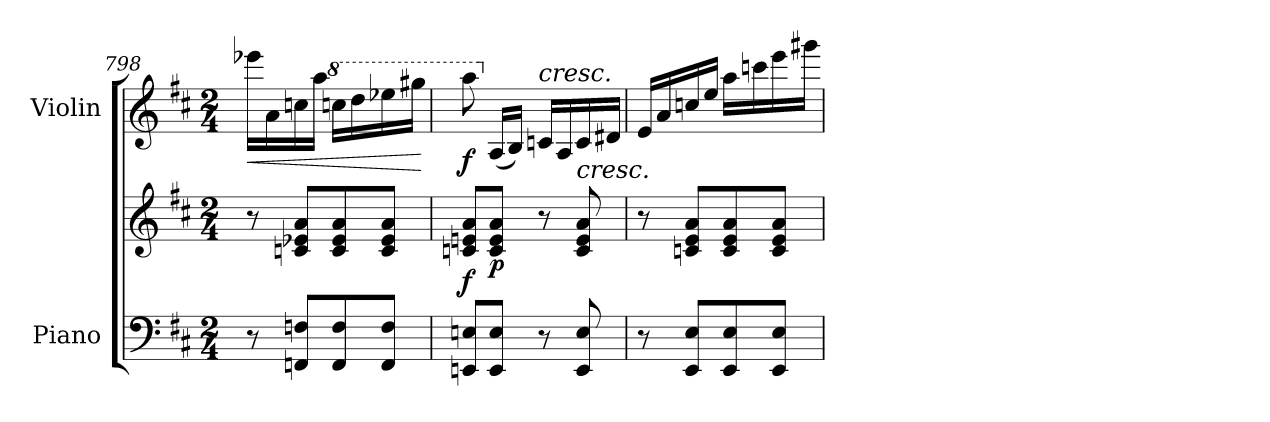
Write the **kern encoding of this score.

**kern	**kern	**dynam	**kern	**dynam
*part2	*part2	*part2	*part1	*part1
*staff3	*staff2	*staff2/3	*staff1	*staff1
*I"Piano	*	*	*I"Violin	*
*I'Pno.	*	*	*I'Vln.	*
*clefF4	*clefG2	*	*clefG2	*
*k[f#c#]	*k[f#c#]	*	*k[f#c#]	*
*M2/4	*M2/4	*	*M2/4	*
=798	=798	=798	=798	=798
!	!	!	!	!LO:HP:b
8r	8r	.	16eee-X\LL	<
.	.	.	16a\	.
8FFn/ 8Fn/L	8cn/ 8e-X/ 8a/L	.	16ccn\	.
.	.	.	16aa\JJ	.
*	*	*	*8va	*
8FF/ 8F/	8c/ 8e-/ 8a/	.	16cccn\LL	.
.	.	.	16ddd\	.
8FF/ 8F/J	8c/ 8e-/ 8a/J	.	16eee-X\	.
.	.	.	16ggg#X\JJ	.
.	.	.	.	[
!!LO:LB:g=z
=799	=799	=799	=799	=799
!	!	!LO:DY:b	!	!LO:DY:b
8EEn/ 8En/L	8cn/ 8en/ 8a/L	f	8aaa\	f
*	*	*	*X8va	*
!	!	!LO:DY:b	!	!LO:DY:b
!	!	!	!	!LO:DY:n=1:b
8EE/ 8E/J	8c/ 8e/ 8a/J	p	(16A/LL	p mf
.	.	.	16B/JJ)	.
!	!	!	!LO:TX:a:i:t=cresc.	!
8r	8r	.	16cn/LL	.
.	.	.	16A/	.
!	!LO:TX:a:i:t=cresc.	!	!	!
8EE/ 8E/	8c/ 8e/ 8a/	.	16c/	.
.	.	.	16d#X/JJ	.
=800	=800	=800	=800	=800
8r	8r	.	16e/LL	.
.	.	.	16a/	.
8EE/ 8E/L	8cn/ 8e/ 8a/L	.	16ccn/	.
.	.	.	16ee/JJ	.
8EE/ 8E/	8c/ 8e/ 8a/	.	16aa\LL	.
.	.	.	16cccn\	.
8EE/ 8E/J	8c/ 8e/ 8a/J	.	16eee\	.
.	.	.	16ggg#X\JJ	.
=	=	=	=	=
*-	*-	*-	*-	*-
